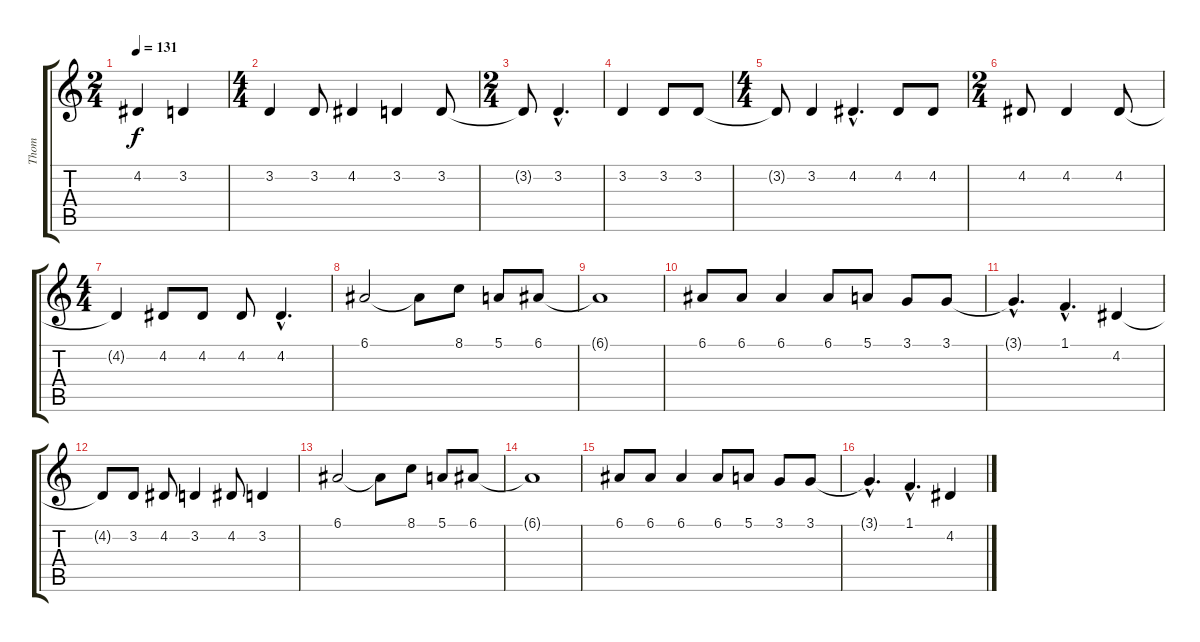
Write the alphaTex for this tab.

\track ("Thom" "Thom") {instrument electricgrandpiano}
\staff {score tabs}
\tuning (E4 B3 G3 D3 A2 E2) {hide}
\ts (2 4)
\tempo 131
\clef g2
\ks c
4.2.4{dy f} 3.2.4 |
\ts (4 4)
3.2.4 3.2.8 4.2.4 3.2.4 3.2.8 |
\ts (2 4)
3.2{t}.8 3.2{hac}.4{d} |
3.2.4 3.2.8 3.2.8 |
\ts (4 4)
3.2{t}.8 3.2.4 4.2{hac}.4{d} 4.2.8 4.2.8 |
\ts (2 4)
4.2.8 4.2.4 4.2.8 |
\ts (4 4)
4.2{t}.4 4.2.8 4.2.8 4.2.8 4.2{hac}.4{d} |
6.1.2 6.1{t}.8 8.1.8 5.1.8 6.1.8 |
6.1{t}.1 |
6.1.8 6.1.8 6.1.4 6.1.8 5.1.8 3.1.8 3.1.8 |
3.1{hac t}.4{d} 1.1{hac}.4{d} 4.2.4 |
4.2{t}.8 3.2.8 4.2.8 3.2.4 4.2.8 3.2.4 |
6.1.2 6.1{t}.8 8.1.8 5.1.8 6.1.8 |
6.1{t}.1 |
6.1.8 6.1.8 6.1.4 6.1.8 5.1.8 3.1.8 3.1.8 |
3.1{hac t}.4{d} 1.1{hac}.4{d} 4.2.4
